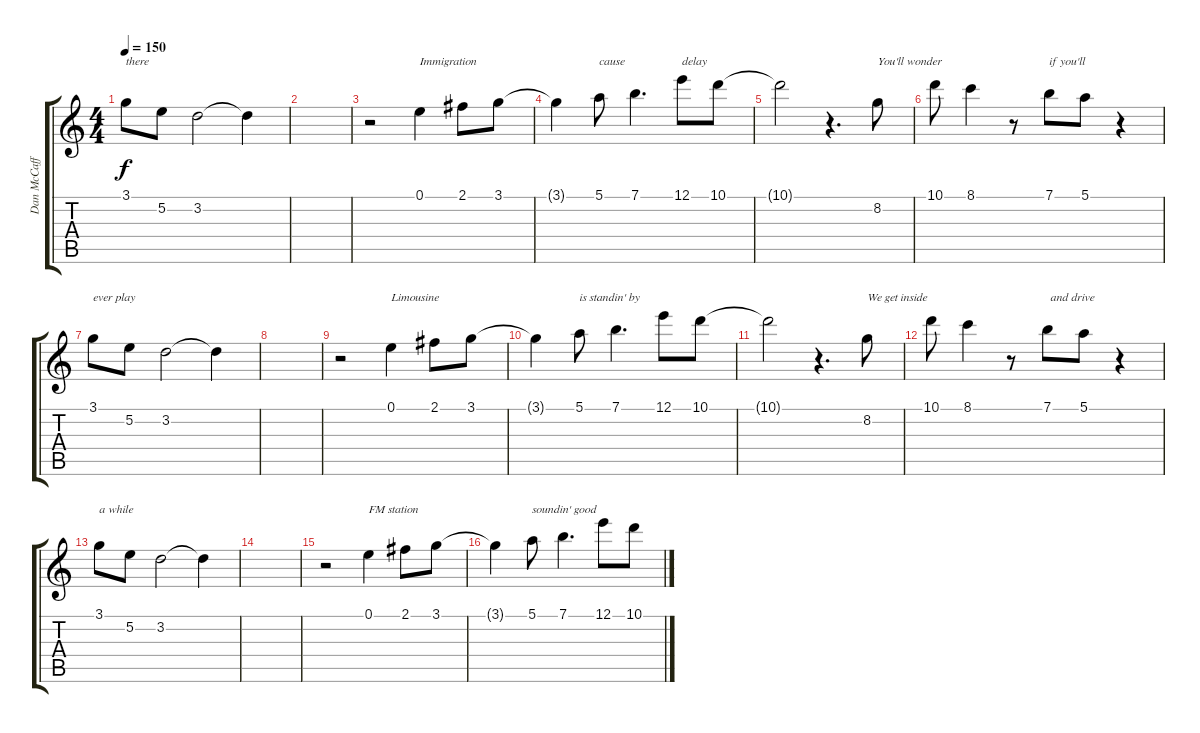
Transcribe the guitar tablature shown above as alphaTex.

\track ("Dan McCafferty (vocals)" "Dan McCaff") {instrument electricguitarjazz}
\staff {score tabs}
\tuning (E4 B3 G3 D3 A2 E2) {hide}
\ts (4 4)
\tempo 150
\clef g2
\ks c
3.1.8{txt "there" dy f} 5.2.8 3.2.2 3.2{t}.4 |
|
r.2 0.1.4{txt "Immigration "} 2.1.8 3.1.8 |
3.1{t}.4 5.1.8{txt "cause"} 7.1.4{d} 12.1.8{txt "delay"} 10.1.8 |
10.1{t}.2 r.4{d} 8.2.8{txt "You'll wonder"} |
10.1.8 8.1.4 r.8 7.1.8{txt "if you'll"} 5.1.8 r.4 |
3.1.8{txt "ever play"} 5.2.8 3.2.2 3.2{t}.4 |
|
r.2 0.1.4{txt "Limousine"} 2.1.8 3.1.8 |
3.1{t}.4 5.1.8{txt "is standin' by"} 7.1.4{d} 12.1.8 10.1.8 |
10.1{t}.2 r.4{d} 8.2.8{txt "We get inside"} |
10.1.8 8.1.4 r.8 7.1.8{txt " and drive"} 5.1.8 r.4 |
3.1.8{txt "a while"} 5.2.8 3.2.2 3.2{t}.4 |
|
r.2 0.1.4{txt "FM station"} 2.1.8 3.1.8 |
3.1{t}.4 5.1.8{txt "soundin' good"} 7.1.4{d} 12.1.8 10.1.8
